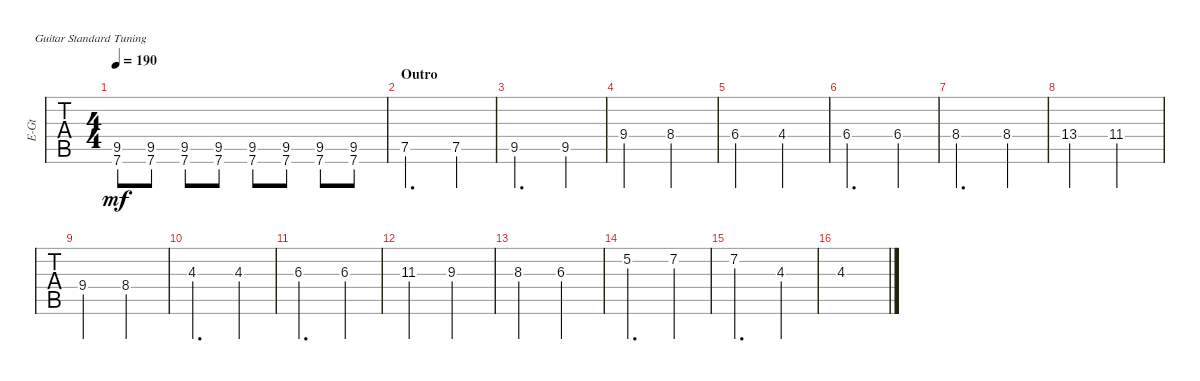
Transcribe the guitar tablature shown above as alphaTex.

\defaultSystemsLayout 4
\bracketExtendMode groupsimilarinstruments
\otherSystemsTrackNameOrientation horizontal
\track ("Cole Train" "E-Gt") {instrument distortionguitar}
\staff {tabs}
\tuning (E4 B3 G3 D3 A2 E2)
\ts (4 4)
\tempo 190
\clef g2
\ks c
(7.6 9.5{acc #}).8{dy mf} (7.6 9.5{acc #}).8 (7.6 9.5{acc #}).8 (7.6 9.5{acc #}).8 (7.6 9.5{acc #}).8 (7.6 9.5{acc #}).8 (7.6 9.5{acc #}).8 (7.6 9.5{acc #}).8 |
\section ("" "Outro")
7.5.2{d} 7.5.4 |
9.5{acc #}.2{d} 9.5{acc #}.4 |
9.4.2 8.4{acc #}.2 |
6.4{acc #}.2 4.4{acc #}.2 |
6.4{acc #}.2{d} 6.4{acc #}.4 |
8.4{acc #}.2{d} 8.4{acc #}.4 |
13.4{acc #}.2 11.4{acc #}.2 |
9.4.2 8.4{acc #}.2 |
4.3.2{d} 4.3.4 |
6.3{acc #}.2{d} 6.3{acc #}.4 |
11.3{acc #}.2 9.3.2 |
8.3{acc #}.2 6.3{acc #}.2 |
5.2.2{d} 7.2{acc #}.4 |
7.2{acc #}.2{d} 4.3.4 |
4.3.1
